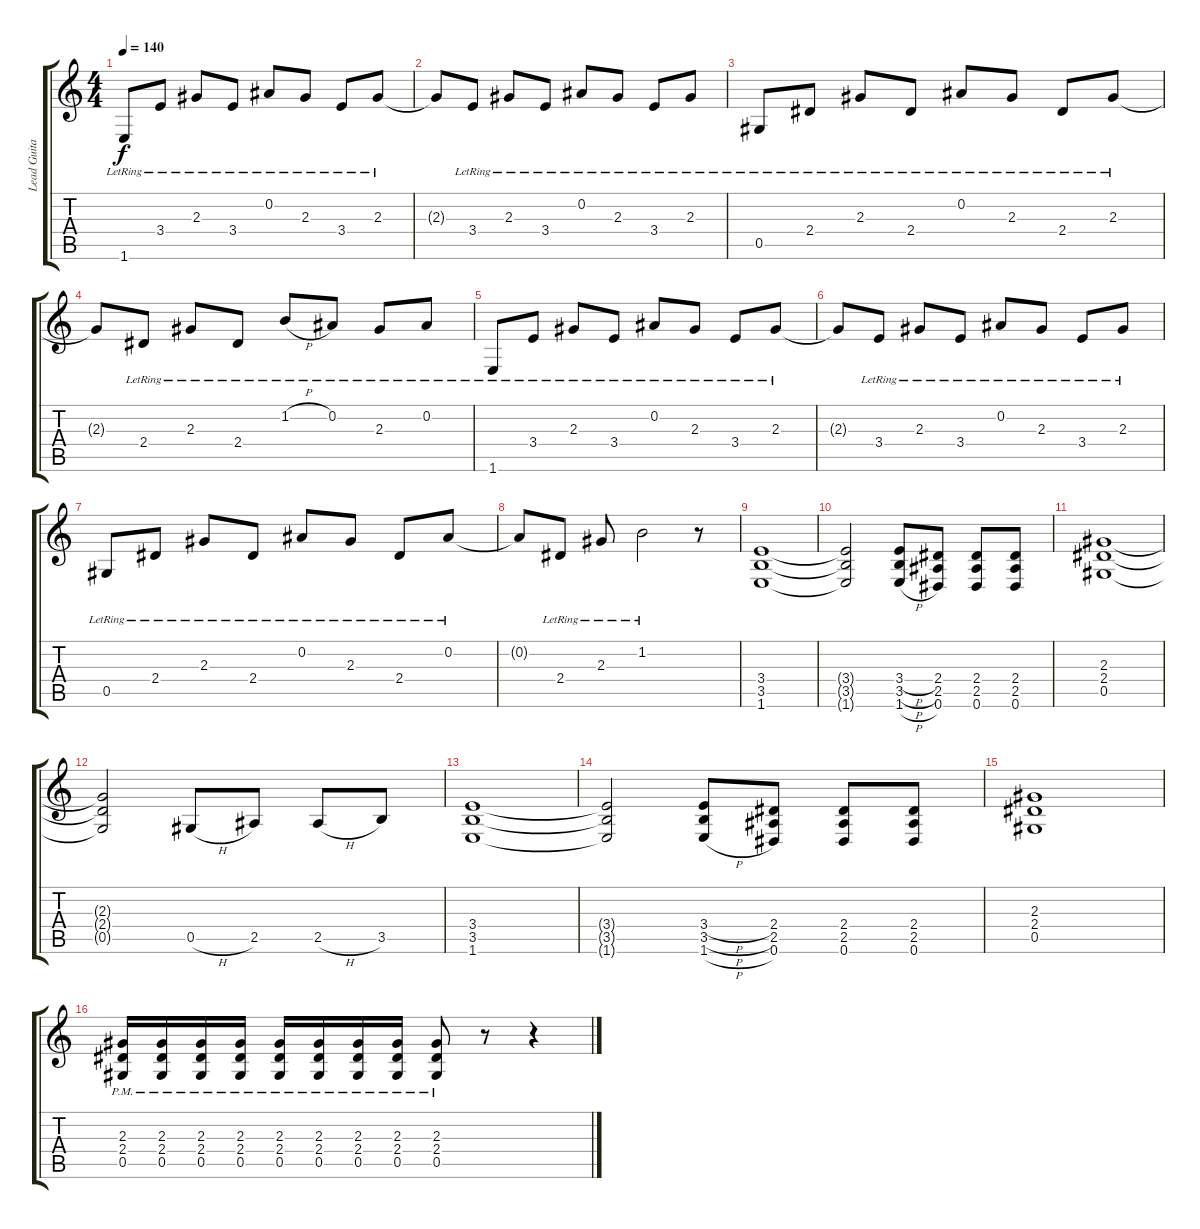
\track ("Lead Guitar" "Lead Guita") {instrument electricguitarclean}
\staff {score tabs}
\tuning (Eb4 Bb3 Gb3 Db3 Ab2 Eb2) {hide}
\ts (4 4)
\tempo 140
\clef g2
\ks c
1.6{lr}.8{dy f} 3.4{lr}.8 2.3{lr}.8 3.4{lr}.8 0.2{lr}.8 2.3{lr}.8 3.4{lr}.8 2.3{lr}.8 |
2.3{t}.8 3.4{lr}.8 2.3{lr}.8 3.4{lr}.8 0.2{lr}.8 2.3{lr}.8 3.4{lr}.8 2.3{lr}.8 |
0.5{lr}.8 2.4{lr}.8 2.3{lr}.8 2.4{lr}.8 0.2{lr}.8 2.3{lr}.8 2.4{lr}.8 2.3{lr}.8 |
2.3{t}.8 2.4{lr}.8 2.3{lr}.8 2.4{lr}.8 1.2{h lr}.8 0.2{lr}.8 2.3{lr}.8 0.2{lr}.8 |
1.6{lr}.8 3.4{lr}.8 2.3{lr}.8 3.4{lr}.8 0.2{lr}.8 2.3{lr}.8 3.4{lr}.8 2.3{lr}.8 |
2.3{t}.8 3.4{lr}.8 2.3{lr}.8 3.4{lr}.8 0.2{lr}.8 2.3{lr}.8 3.4{lr}.8 2.3{lr}.8 |
0.5{lr}.8 2.4{lr}.8 2.3{lr}.8 2.4{lr}.8 0.2{lr}.8 2.3{lr}.8 2.4{lr}.8 0.2{lr}.8 |
0.2{t}.8 2.4{lr}.8 2.3{lr}.8 1.2{lr}.2 r.8 |
(3.4 3.5 1.6).1 |
(3.4{t} 3.5{t} 1.6{t}).2 (3.4{h} 3.5{h} 1.6{h}).8 (2.4 2.5 0.6).8 (2.4 2.5 0.6).8 (2.4 2.5 0.6).8 |
(2.3 2.4 0.5).1 |
(2.3{t} 2.4{t} 0.5{t}).2 0.5{h}.8 2.5.8 2.5{h}.8 3.5.8 |
(3.4 3.5 1.6).1 |
(3.4{t} 3.5{t} 1.6{t}).2 (3.4{h} 3.5{h} 1.6{h}).8 (2.4 2.5 0.6).8 (2.4 2.5 0.6).8 (2.4 2.5 0.6).8 |
(2.3 2.4 0.5).1 |
(2.3{pm} 2.4{pm} 0.5{pm}).16 (2.3{pm} 2.4{pm} 0.5{pm}).16 (2.3{pm} 2.4{pm} 0.5{pm}).16 (2.3{pm} 2.4{pm} 0.5{pm}).16 (2.3{pm} 2.4{pm} 0.5{pm}).16 (2.3{pm} 2.4{pm} 0.5{pm}).16 (2.3{pm} 2.4{pm} 0.5{pm}).16 (2.3{pm} 2.4{pm} 0.5{pm}).16 (2.3{pm} 2.4{pm} 0.5{pm}).8 r.8 r.4
